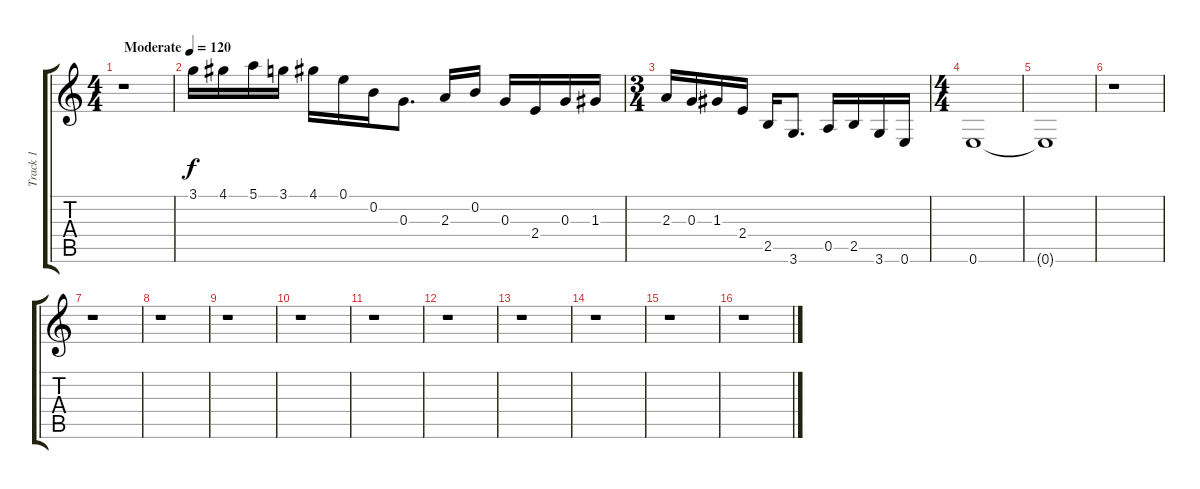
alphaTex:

\track ("Track 1" "Track 1") {instrument electricguitarjazz}
\staff {score tabs}
\tuning (E4 B3 G3 D3 A2 E2) {hide}
\ts (4 4)
\tempo (120 "Moderate")
\clef g2
\ks c
r.1{dy f instrument electricguitarjazz} |
3.1.16 4.1.16 5.1.16 3.1.16 4.1.16 0.1.16 0.2.16 0.3.8{d} 2.3.16 0.2.16 0.3.16 2.4.16 0.3.16 1.3.16 |
\ts (3 4)
2.3.16 0.3.16 1.3.16 2.4.16 2.5.16 3.6.8{d} 0.5.16 2.5.16 3.6.16 0.6.16 |
\ts (4 4)
0.6.1 |
0.6{t}.1 |
r.1 |
r.1 |
r.1 |
r.1 |
r.1 |
r.1 |
r.1 |
r.1 |
r.1 |
r.1 |
r.1
